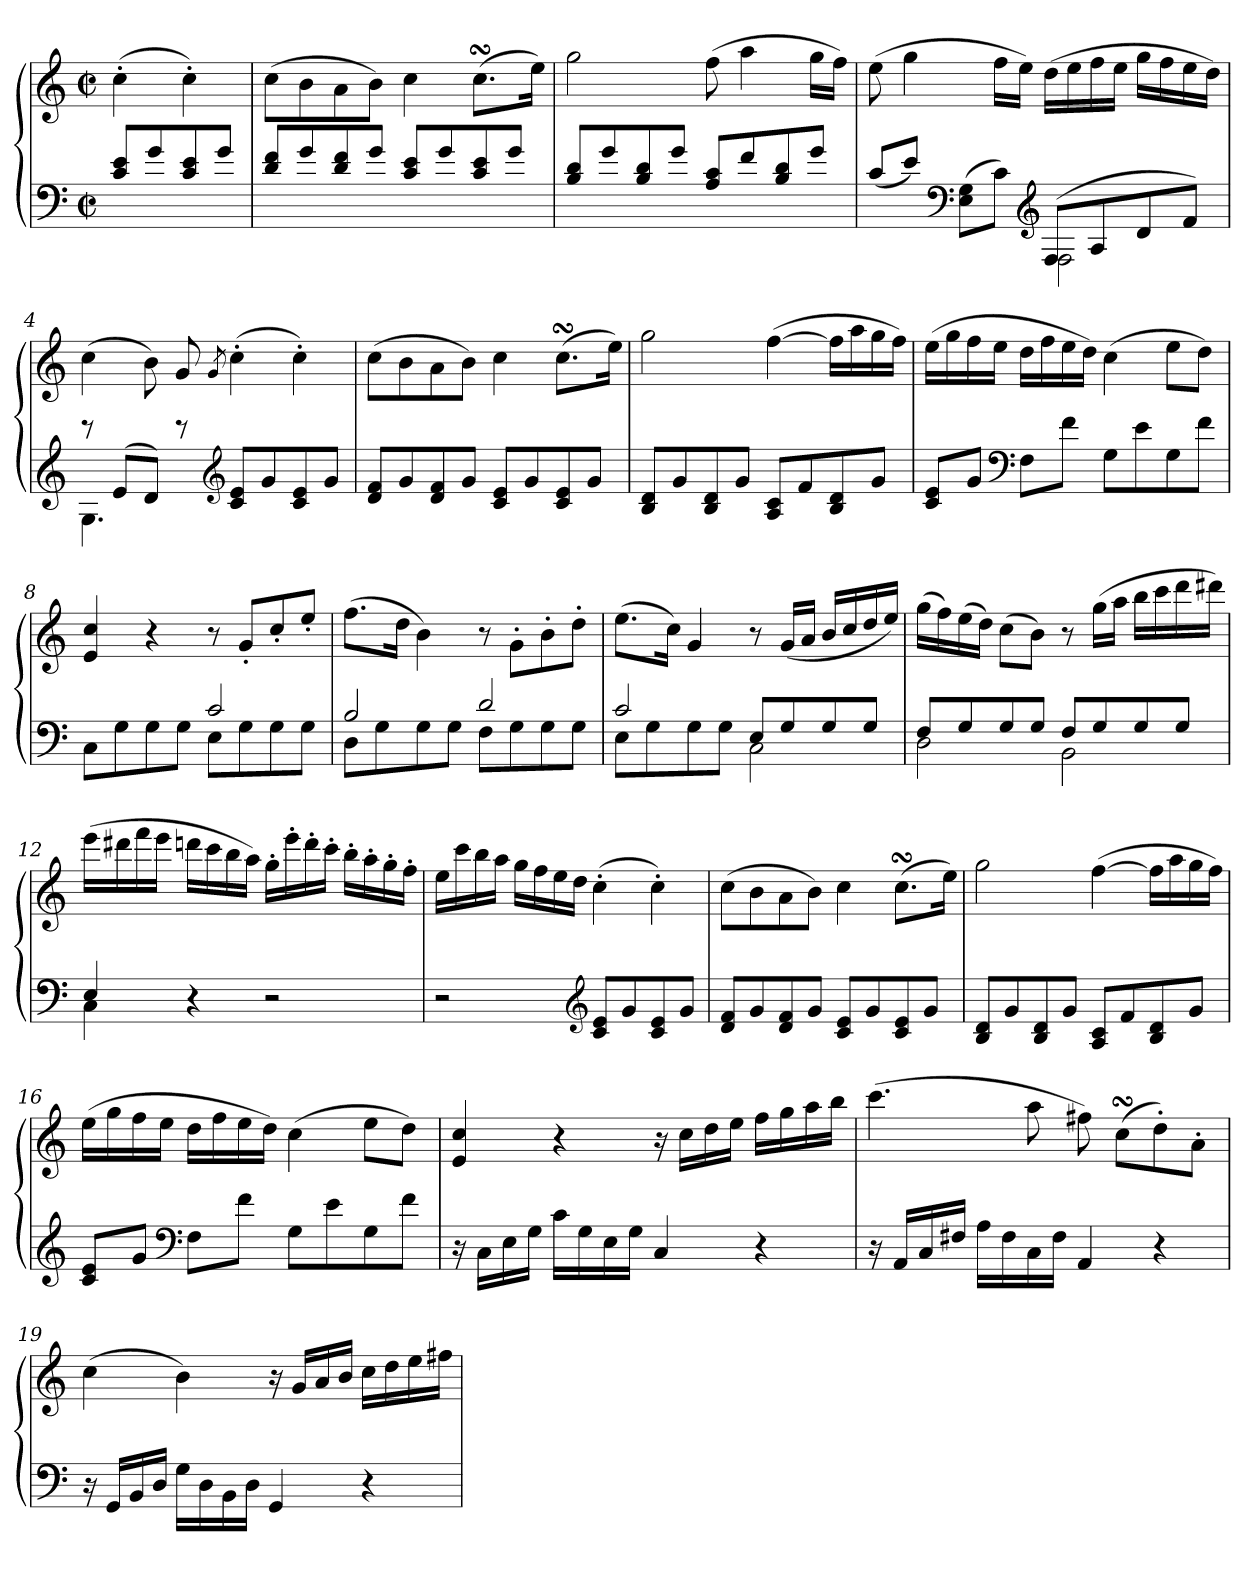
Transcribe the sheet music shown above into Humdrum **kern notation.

**kern	**kern	**dynam
*part1	*part1	*part1
*staff2	*staff1	*staff1/2
*clefF4	*clefG2	*
*M2/2	*M2/2	*
*met(c|)	*met(c|)	*
=	=	=
!	!	!LO:DY:b:t=%s dolce
!	!	!LO:DY:n=1:a
8c/ 8e/L	(>4cc'\	p Moderato e grazioso.
8g/	.	.
8c/ 8e/	4cc'\)	.
8g/J	.	.
=1	=1	=1
8d/ 8f/L	(>8cc\L	.
8g/	8b\	.
8d/ 8f/	8a\	.
8g/J	8b\J)	.
8c/ 8e/L	4cc\	.
8g/	.	.
8c/ 8e/	(>8.ccsSSs\L	.
8g/J	.	.
.	16ee\Jk)	.
=2	=2	=2
8B/ 8d/L	2gg\	.
8g/	.	.
8B/ 8d/	.	.
8g/J	.	.
8A/ 8c/L	(>8ff\	.
8f/	4aa\	.
8B/ 8d/	.	.
8g/J	16gg\LL	.
.	16ff\JJ)	.
=3	=3	=3
*^	*	*
(>8c/L	2ryy	(>8ee\	.
8e/J)	.	4gg\	.
*clefF4	*	*	*
(>8E\ 8G\L	.	.	.
8c\J)	.	16ff\LL	.
.	.	16ee\JJ)	.
*clefG2	*	*	*
(>8F/L	2F\	(>16dd\LL	.
.	.	16ee\	.
8A/	.	16ff\	.
.	.	16ee\JJ	.
8d/	.	16gg\LL	.
.	.	16ff\	.
8f/J)	.	16ee\	.
.	.	16dd\JJ)	.
!!LO:LB:g=z
=4	=4	=4	=4
8rccc	4.G\	(>4cc\	.
(>8e/L	.	.	.
8d/J)	.	8b\)	.
8rbb	2ryy	8g/	.
*clefG2	*	*	*
.	.	8qg/	.
8c/ 8e/L	.	(>4cc'\	.
8g/	.	.	.
8c/ 8e/	.	4cc'\)	.
8g/J	8ryy	.	.
*v	*v	*	*
=5	=5	=5
8d/ 8f/L	(>8cc\L	.
8g/	8b\	.
8d/ 8f/	8a\	.
8g/J	8b\J)	.
8c/ 8e/L	4cc\	.
8g/	.	.
8c/ 8e/	(>8.ccsSSs\L	.
8g/J	.	.
.	16ee\Jk)	.
=6	=6	=6
8B/ 8d/L	2gg\	.
8g/	.	.
8B/ 8d/	.	.
8g/J	.	.
8A/ 8c/L	(>[4ff\	.
8f/	.	.
8B/ 8d/	16ff\LL]	.
.	16aa\	.
8g/J	16gg\	.
.	16ff\JJ)	.
=7	=7	=7
8c/ 8e/L	(>16ee\LL	.
.	16gg\	.
8g/J	16ff\	.
.	16ee\JJ	.
*clefF4	*	*
8F\L	16dd\LL	.
.	16ff\	.
8f\J	16ee\	.
.	16dd\JJ)	.
8G\L	(>4cc\	.
8e\	.	.
8G\	8ee\L	.
8f\J	8dd\J)	.
=8	=8	=8
*^	*	*
2ryy	8C\L	4e/ 4cc/	.
.	8G\	.	.
.	8G\	4r	.
.	8G\J	.	.
2c/	8E\L	8r	.
.	8G\	8g'/L	.
.	8G\	8cc'/	.
.	8G\J	8ee'/J	.
!!LO:LB:g=z
=9	=9	=9	=9
2B/	8D\L	(>8.ff\L	.
.	8G\	.	.
.	.	16dd\Jk	.
.	8G\	4b\)	.
.	8G\J	.	.
2d/	8F\L	8r	.
.	8G\	8g'\L	.
.	8G\	8b'\	.
.	8G\J	8dd'\J	.
=10	=10	=10	=10
2c/	8E\L	(>8.ee\L	.
.	8G\	.	.
.	.	16cc\Jk)	.
.	8G\	4g/	.
.	8G\J	.	.
8E/L	2C\	8r	.
8G/	.	(>16g/LL	.
.	.	16a/JJ	.
8G/	.	16b/LL	.
.	.	16cc/	.
8G/J	.	16dd/	.
.	.	16ee/JJ)	.
=11	=11	=11	=11
8F/L	2D\	(>16gg\LL	.
.	.	16ff\)	.
8G/	.	(>16ee\	.
.	.	16dd\JJ)	.
8G/	.	(>8cc\L	.
8G/J	.	8b\J)	.
8F/L	2BB\	8r	.
8G/	.	(>16gg\LL	.
.	.	16aa\JJ	.
8G/	.	16bb\LL	.
.	.	16ccc\	.
8G/J	.	16ddd\	.
.	.	16ddd#X\JJ)	.
=12	=12	=12	=12
4E/	4C\	(>16eee\LL	.
.	.	16ddd#X\	.
.	.	16fff\	.
.	.	16eee\JJ	.
4r	2.ryy	16dddn\LL	.
.	.	16ccc\	.
.	.	16bb\	.
.	.	16aa\JJ)	.
2r	.	16gg'\LL	.
.	.	16eee'\	.
.	.	16ddd'\	.
.	.	16ccc'\JJ	.
.	.	16bb'\LL	.
.	.	16aa'\	.
.	.	16gg'\	.
.	.	16ff'\JJ	.
*v	*v	*	*
!!LO:LB:g=z
=13	=13	=13
2r	16ee\LL	.
.	16ccc\	.
.	16bb\	.
.	16aa\JJ	.
.	16gg\LL	.
.	16ff\	.
.	16ee\	.
.	16dd\JJ	.
*clefG2	*	*
8c/ 8e/L	(>4cc'\	.
8g/	.	.
8c/ 8e/	4cc'\)	.
8g/J	.	.
=14	=14	=14
8d/ 8f/L	(>8cc\L	.
8g/	8b\	.
8d/ 8f/	8a\	.
8g/J	8b\J)	.
8c/ 8e/L	4cc\	.
8g/	.	.
8c/ 8e/	(>8.ccsSSs\L	.
8g/J	.	.
.	16ee\Jk)	.
=15	=15	=15
8B/ 8d/L	2gg\	.
8g/	.	.
8B/ 8d/	.	.
8g/J	.	.
8A/ 8c/L	(>[4ff\	.
8f/	.	.
8B/ 8d/	16ff\LL]	.
.	16aa\	.
8g/J	16gg\	.
.	16ff\JJ)	.
=16	=16	=16
8c/ 8e/L	(>16ee\LL	.
.	16gg\	.
8g/J	16ff\	.
.	16ee\JJ	.
*clefF4	*	*
8F\L	16dd\LL	.
.	16ff\	.
8f\J	16ee\	.
.	16dd\JJ)	.
8G\L	(>4cc\	.
8e\	.	.
8G\	8ee\L	.
8f\J	8dd\J)	.
=17	=17	=17
16r	4e/ 4cc/	.
16C\LL	.	.
16E\	.	.
16G\JJ	.	.
16c\LL	4r	.
16G\	.	.
16E\	.	.
16G\JJ	.	.
4C/	16r	.
.	16cc\LL	.
.	16dd\	.
.	16ee\JJ	.
4r	16ff\LL	.
.	16gg\	.
.	16aa\	.
.	16bb\JJ	.
!!LO:LB:g=z
=18	=18	=18
16r	(>4.ccc\	.
16AA/LL	.	.
16C/	.	.
16F#X/JJ	.	.
16A\LL	.	.
16F#\	.	.
16C\	8aa\	.
16F#\JJ	.	.
4AA/	8ff#X\)	.
.	(>8ccsSSs\L	.
4r	8dd'\)	.
.	8a'\J	.
=19	=19	=19
16r	(>4cc\	.
16GG/LL	.	.
16BB/	.	.
16D/JJ	.	.
16G\LL	4b\)	.
16D\	.	.
16BB\	.	.
16D\JJ	.	.
4GG/	16r	.
.	16g/LL	.
.	16a/	.
.	16b/JJ	.
4r	16cc\LL	.
.	16dd\	.
.	16ee\	.
.	16ff#X\JJ	.
=	=	=
*-	*-	*-
